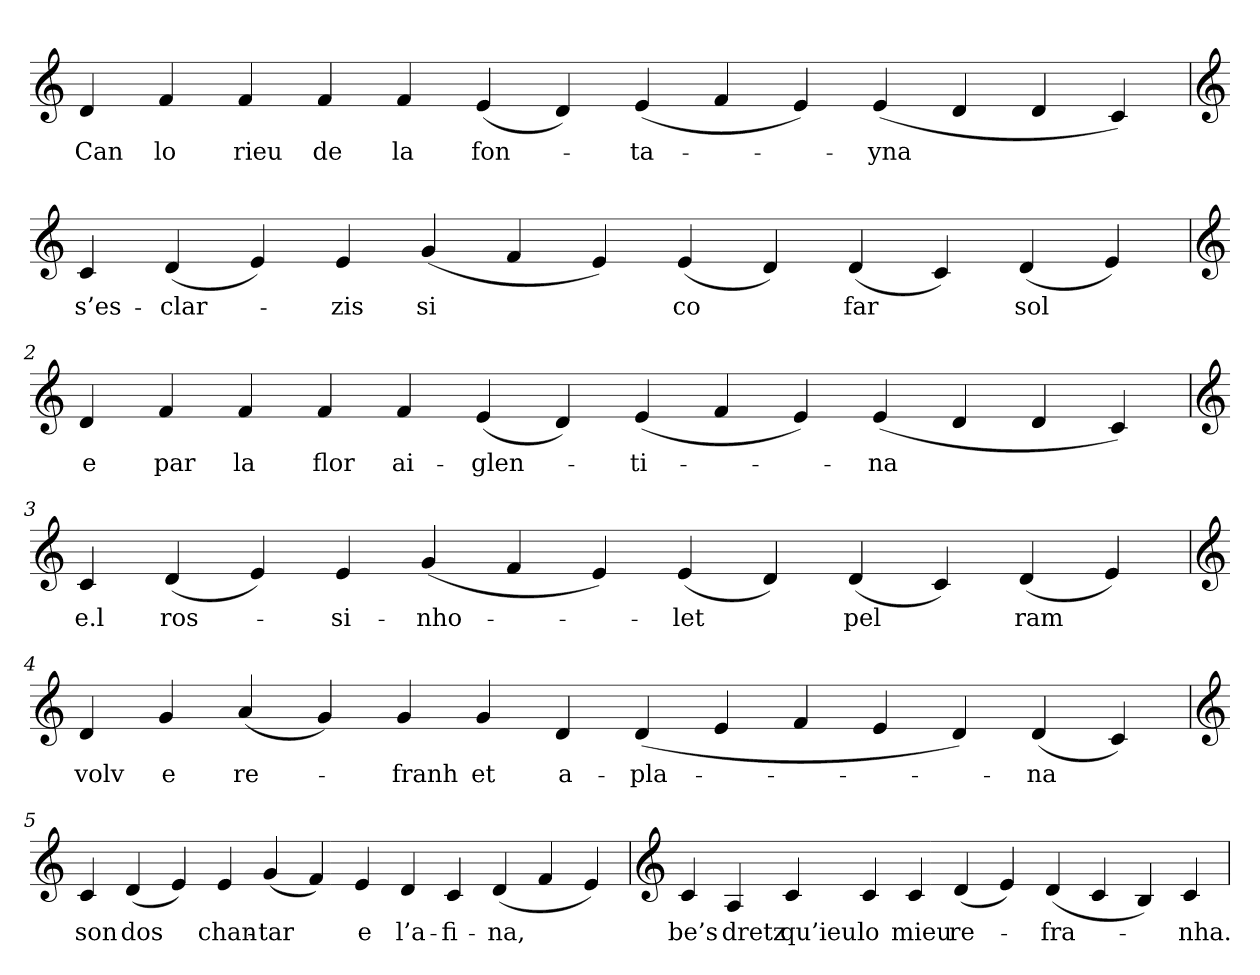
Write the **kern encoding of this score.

**kern	**text
*part1	*part1
*staff1	*staff1
*clefG2	*
=	=
4d	Can
4f	lo
4f	rieu
4f	de
4f	la
(4e	fon-
4d)	.
(4e	-ta-
4f	.
4e)	.
(4e	-yna
4d	.
4d	.
4c)	.
=1	=1
*clefG2	*
4c	s’es-
(4d	-clar-
4e)	.
4e	-zis
(4g	si
4f	.
4e)	.
(4e	co
4d)	.
(4d	far
4c)	.
(4d	sol
4e)	.
=2	=2
*clefG2	*
4d	e
4f	par
4f	la
4f	flor
4f	ai-
(4e	-glen-
4d)	.
(4e	-ti-
4f	.
4e)	.
(4e	-na
4d	.
4d	.
4c)	.
=3	=3
*clefG2	*
4c	e.l
(4d	ros-
4e)	.
4e	-si-
(4g	-nho-
4f	.
4e)	.
(4e	-let
4d)	.
(4d	pel
4c)	.
(4d	ram
4e)	.
=4	=4
*clefG2	*
4d	volv
4g	e
(4a	re-
4g)	.
4g	-franh
4g	et
4d	a-
(4d	-pla-
4e	.
4f	.
4e	.
4d)	.
(4d	-na
4c)	.
=5	=5
*clefG2	*
4c	son
(4d	dos
4e)	.
4e	chan-
(4g	-tar
4f)	.
4e	e
4d	l’a-
4c	-fi-
(4d	-na,
4f	.
4e)	.
=6	=6
*clefG2	*
4c	be’s
4A	dretz
4c	qu’ieu
4c	lo
4c	mieu
(4d	re-
4e)	.
(4d	-fra-
4c	.
4B)	.
4c	-nha.
=	=
*-	*-
